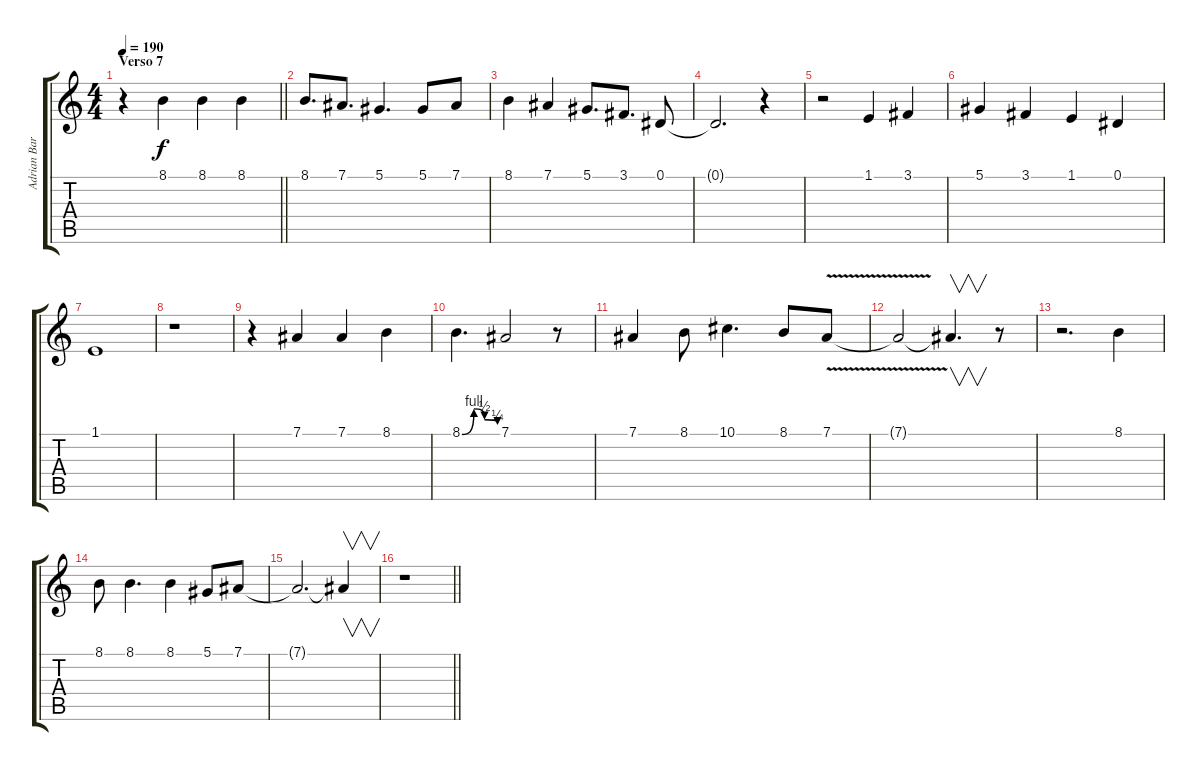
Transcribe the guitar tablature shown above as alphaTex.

\track ("Adrian Barilari" "Adrian Bar") {instrument baritonesax}
\staff {score tabs}
\tuning (Eb4 Bb3 Gb3 Db3 Ab2 Eb2) {hide}
\ts (4 4)
\section ("" "Verso 7")
\tempo 190
\clef g2
\barLineRight lightlight
\ks c
r.4{dy f} 8.1.4 8.1.4 8.1.4 |
8.1.8{d} 7.1.8{d} 5.1.4{d} 5.1.8 7.1.8 |
8.1.4 7.1.4 5.1.8{d} 3.1.8{d} 0.1.8 |
0.1{t}.2{d} r.4 |
r.2 1.1.4 3.1.4 |
5.1.4 3.1.4 1.1.4 0.1.4 |
1.1.1 |
r.1 |
r.4 7.1.4 7.1.4 8.1.4 |
8.1{be (custom 0 0 20 4 38 2 60 1)}.4{d} 7.1.2 r.8 |
7.1.4 8.1.8 10.1.4{d} 8.1.8 7.1{v}.8 |
7.1{t}.2 7.1{t}.4{v d} r.8 |
r.2{d} 8.1.4 |
8.1.8 8.1.4{d} 8.1.4 5.1.8 7.1.8 |
7.1{t}.2{d} 7.1{t}.4{v} |
\barLineRight lightlight
r.1
